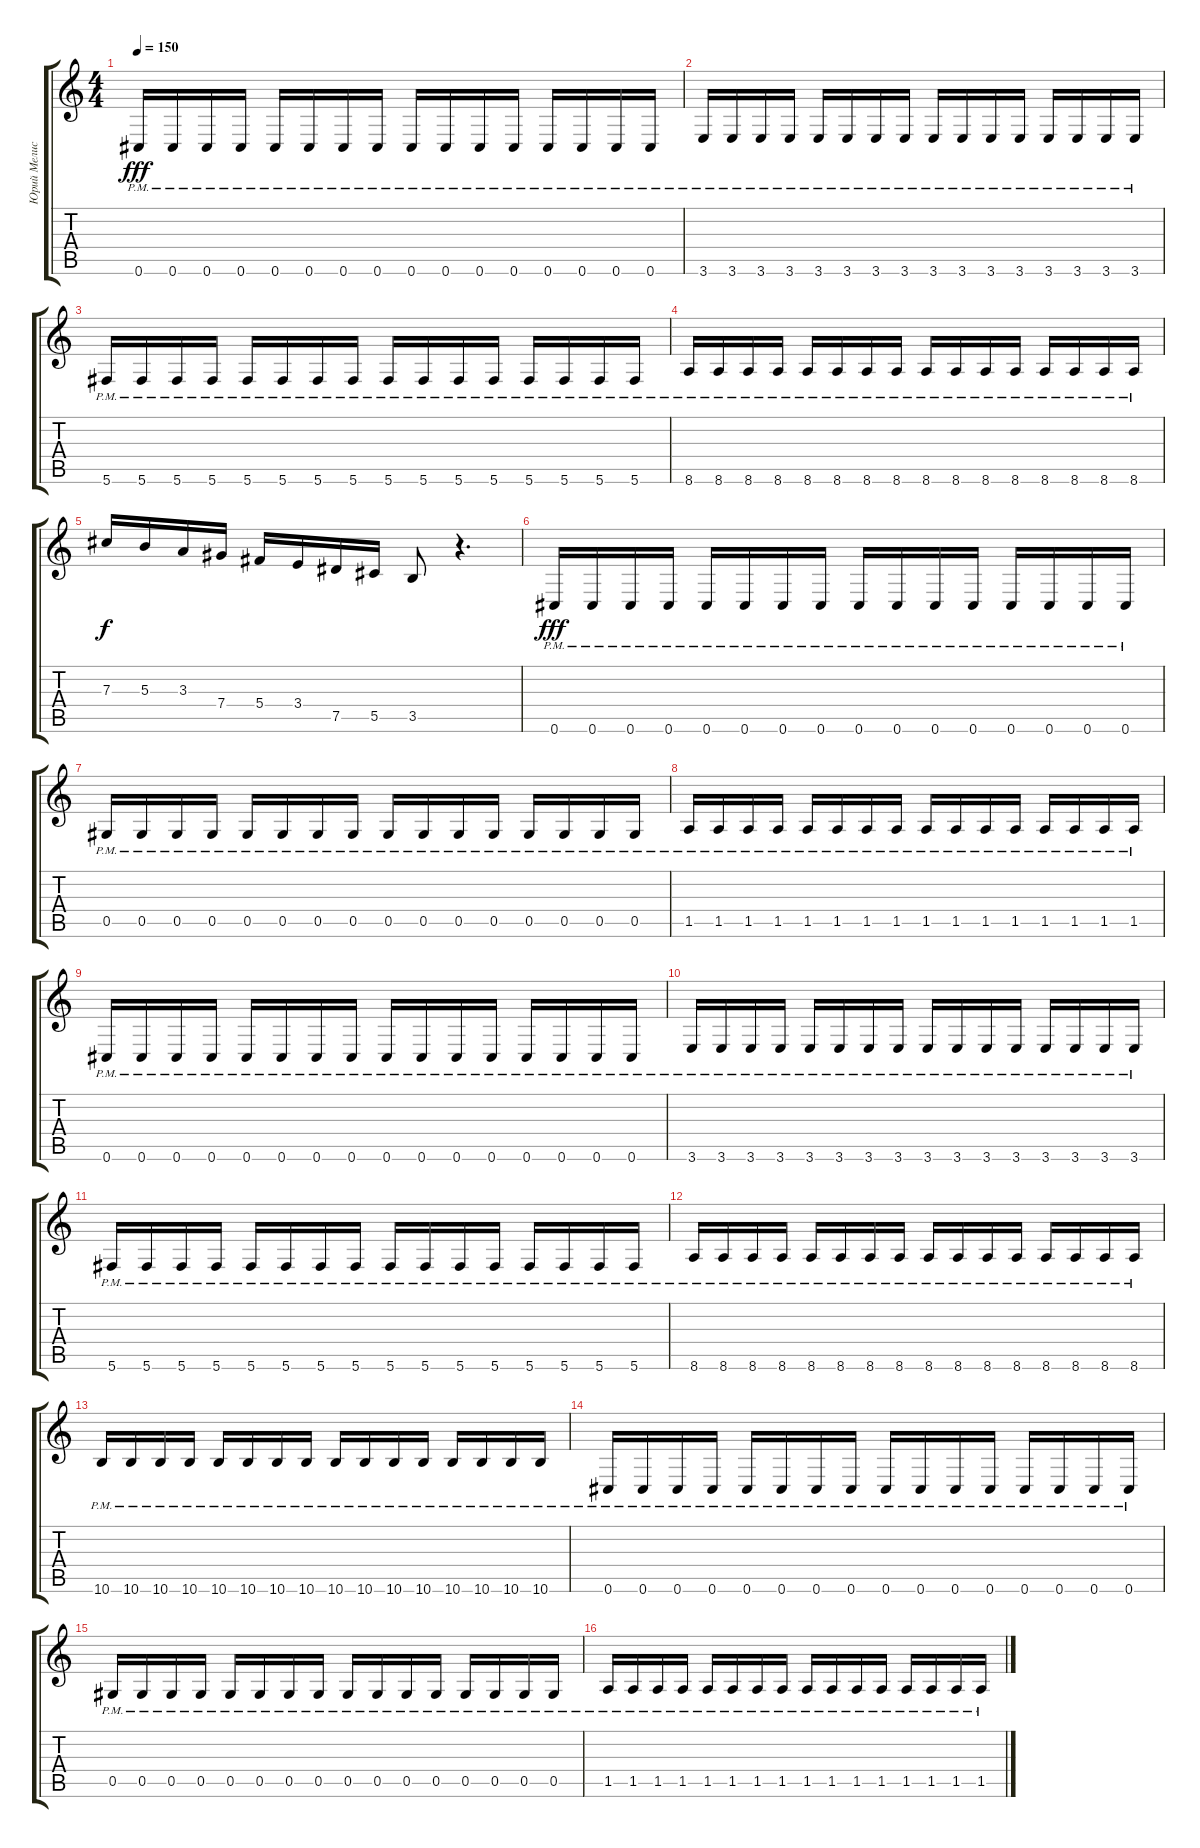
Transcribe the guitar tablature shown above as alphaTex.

\track ("Юрий Мелисов" "Юрий Мелис") {instrument distortionguitar}
\staff {score tabs}
\tuning (Eb4 Bb3 Gb3 Db3 Ab2 Db2) {hide}
\ts (4 4)
\tempo 150
\clef g2
\ks c
0.6{pm}.16{dy fff} 0.6{pm}.16 0.6{pm}.16 0.6{pm}.16 0.6{pm}.16 0.6{pm}.16 0.6{pm}.16 0.6{pm}.16 0.6{pm}.16 0.6{pm}.16 0.6{pm}.16 0.6{pm}.16 0.6{pm}.16 0.6{pm}.16 0.6{pm}.16 0.6{pm}.16 |
3.6{pm}.16 3.6{pm}.16 3.6{pm}.16 3.6{pm}.16 3.6{pm}.16 3.6{pm}.16 3.6{pm}.16 3.6{pm}.16 3.6{pm}.16 3.6{pm}.16 3.6{pm}.16 3.6{pm}.16 3.6{pm}.16 3.6{pm}.16 3.6{pm}.16 3.6{pm}.16 |
5.6{pm}.16 5.6{pm}.16 5.6{pm}.16 5.6{pm}.16 5.6{pm}.16 5.6{pm}.16 5.6{pm}.16 5.6{pm}.16 5.6{pm}.16 5.6{pm}.16 5.6{pm}.16 5.6{pm}.16 5.6{pm}.16 5.6{pm}.16 5.6{pm}.16 5.6{pm}.16 |
8.6{pm}.16 8.6{pm}.16 8.6{pm}.16 8.6{pm}.16 8.6{pm}.16 8.6{pm}.16 8.6{pm}.16 8.6{pm}.16 8.6{pm}.16 8.6{pm}.16 8.6{pm}.16 8.6{pm}.16 8.6{pm}.16 8.6{pm}.16 8.6{pm}.16 8.6{pm}.16 |
7.3.16{dy f} 5.3.16 3.3.16 7.4.16 5.4.16 3.4.16 7.5.16 5.5.16 3.5.8 r.4{d} |
0.6{pm}.16{dy fff} 0.6{pm}.16 0.6{pm}.16 0.6{pm}.16 0.6{pm}.16 0.6{pm}.16 0.6{pm}.16 0.6{pm}.16 0.6{pm}.16 0.6{pm}.16 0.6{pm}.16 0.6{pm}.16 0.6{pm}.16 0.6{pm}.16 0.6{pm}.16 0.6{pm}.16 |
0.5{pm}.16 0.5{pm}.16 0.5{pm}.16 0.5{pm}.16 0.5{pm}.16 0.5{pm}.16 0.5{pm}.16 0.5{pm}.16 0.5{pm}.16 0.5{pm}.16 0.5{pm}.16 0.5{pm}.16 0.5{pm}.16 0.5{pm}.16 0.5{pm}.16 0.5{pm}.16 |
1.5{pm}.16 1.5{pm}.16 1.5{pm}.16 1.5{pm}.16 1.5{pm}.16 1.5{pm}.16 1.5{pm}.16 1.5{pm}.16 1.5{pm}.16 1.5{pm}.16 1.5{pm}.16 1.5{pm}.16 1.5{pm}.16 1.5{pm}.16 1.5{pm}.16 1.5{pm}.16 |
0.6{pm}.16 0.6{pm}.16 0.6{pm}.16 0.6{pm}.16 0.6{pm}.16 0.6{pm}.16 0.6{pm}.16 0.6{pm}.16 0.6{pm}.16 0.6{pm}.16 0.6{pm}.16 0.6{pm}.16 0.6{pm}.16 0.6{pm}.16 0.6{pm}.16 0.6{pm}.16 |
3.6{pm}.16 3.6{pm}.16 3.6{pm}.16 3.6{pm}.16 3.6{pm}.16 3.6{pm}.16 3.6{pm}.16 3.6{pm}.16 3.6{pm}.16 3.6{pm}.16 3.6{pm}.16 3.6{pm}.16 3.6{pm}.16 3.6{pm}.16 3.6{pm}.16 3.6{pm}.16 |
5.6{pm}.16 5.6{pm}.16 5.6{pm}.16 5.6{pm}.16 5.6{pm}.16 5.6{pm}.16 5.6{pm}.16 5.6{pm}.16 5.6{pm}.16 5.6{pm}.16 5.6{pm}.16 5.6{pm}.16 5.6{pm}.16 5.6{pm}.16 5.6{pm}.16 5.6{pm}.16 |
8.6{pm}.16 8.6{pm}.16 8.6{pm}.16 8.6{pm}.16 8.6{pm}.16 8.6{pm}.16 8.6{pm}.16 8.6{pm}.16 8.6{pm}.16 8.6{pm}.16 8.6{pm}.16 8.6{pm}.16 8.6{pm}.16 8.6{pm}.16 8.6{pm}.16 8.6{pm}.16 |
10.6{pm}.16 10.6{pm}.16 10.6{pm}.16 10.6{pm}.16 10.6{pm}.16 10.6{pm}.16 10.6{pm}.16 10.6{pm}.16 10.6{pm}.16 10.6{pm}.16 10.6{pm}.16 10.6{pm}.16 10.6{pm}.16 10.6{pm}.16 10.6{pm}.16 10.6{pm}.16 |
0.6{pm}.16 0.6{pm}.16 0.6{pm}.16 0.6{pm}.16 0.6{pm}.16 0.6{pm}.16 0.6{pm}.16 0.6{pm}.16 0.6{pm}.16 0.6{pm}.16 0.6{pm}.16 0.6{pm}.16 0.6{pm}.16 0.6{pm}.16 0.6{pm}.16 0.6{pm}.16 |
0.5{pm}.16 0.5{pm}.16 0.5{pm}.16 0.5{pm}.16 0.5{pm}.16 0.5{pm}.16 0.5{pm}.16 0.5{pm}.16 0.5{pm}.16 0.5{pm}.16 0.5{pm}.16 0.5{pm}.16 0.5{pm}.16 0.5{pm}.16 0.5{pm}.16 0.5{pm}.16 |
1.5{pm}.16 1.5{pm}.16 1.5{pm}.16 1.5{pm}.16 1.5{pm}.16 1.5{pm}.16 1.5{pm}.16 1.5{pm}.16 1.5{pm}.16 1.5{pm}.16 1.5{pm}.16 1.5{pm}.16 1.5{pm}.16 1.5{pm}.16 1.5{pm}.16 1.5{pm}.16
